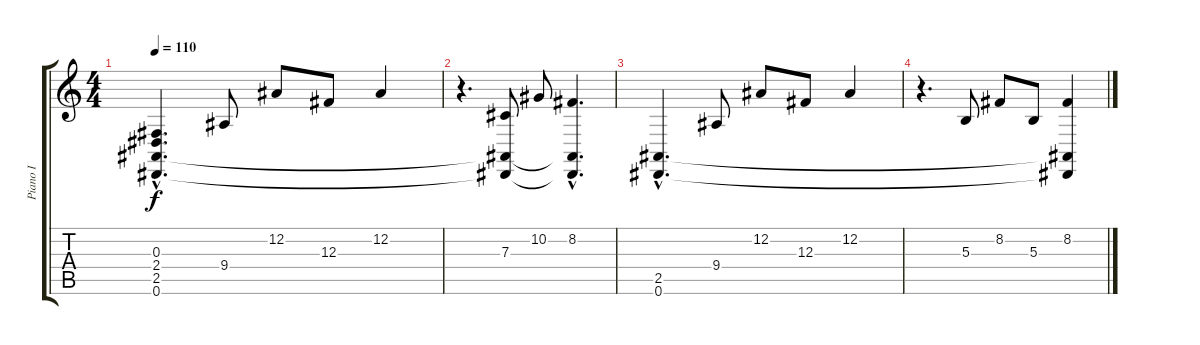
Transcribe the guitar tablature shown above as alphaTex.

\track ("Piano I" "Piano I") {instrument acousticgrandpiano}
\staff {score tabs}
\tuning (Eb4 Bb3 Gb3 Db3 Ab2 Eb2) {hide}
\ts (4 4)
\tempo 110
\clef g2
\ks c
(0.3{hac} 2.4{hac} 2.5{hac} 0.6{hac}).4{d dy f} 9.4.8 12.2.8 12.3.8 12.2.4 |
r.4{d volume 10} (7.3 2.5{t} 0.6{t}).8 10.2.8 (8.2{hac} 2.5{hac t} 0.6{hac t}).4{d} |
(2.5{hac} 0.6{hac}).4{d} 9.4.8 12.2.8 12.3.8 12.2.4 |
r.4{d} 5.3.8 8.2.8 5.3.8 (8.2 2.5{t} 0.6{t}).4
